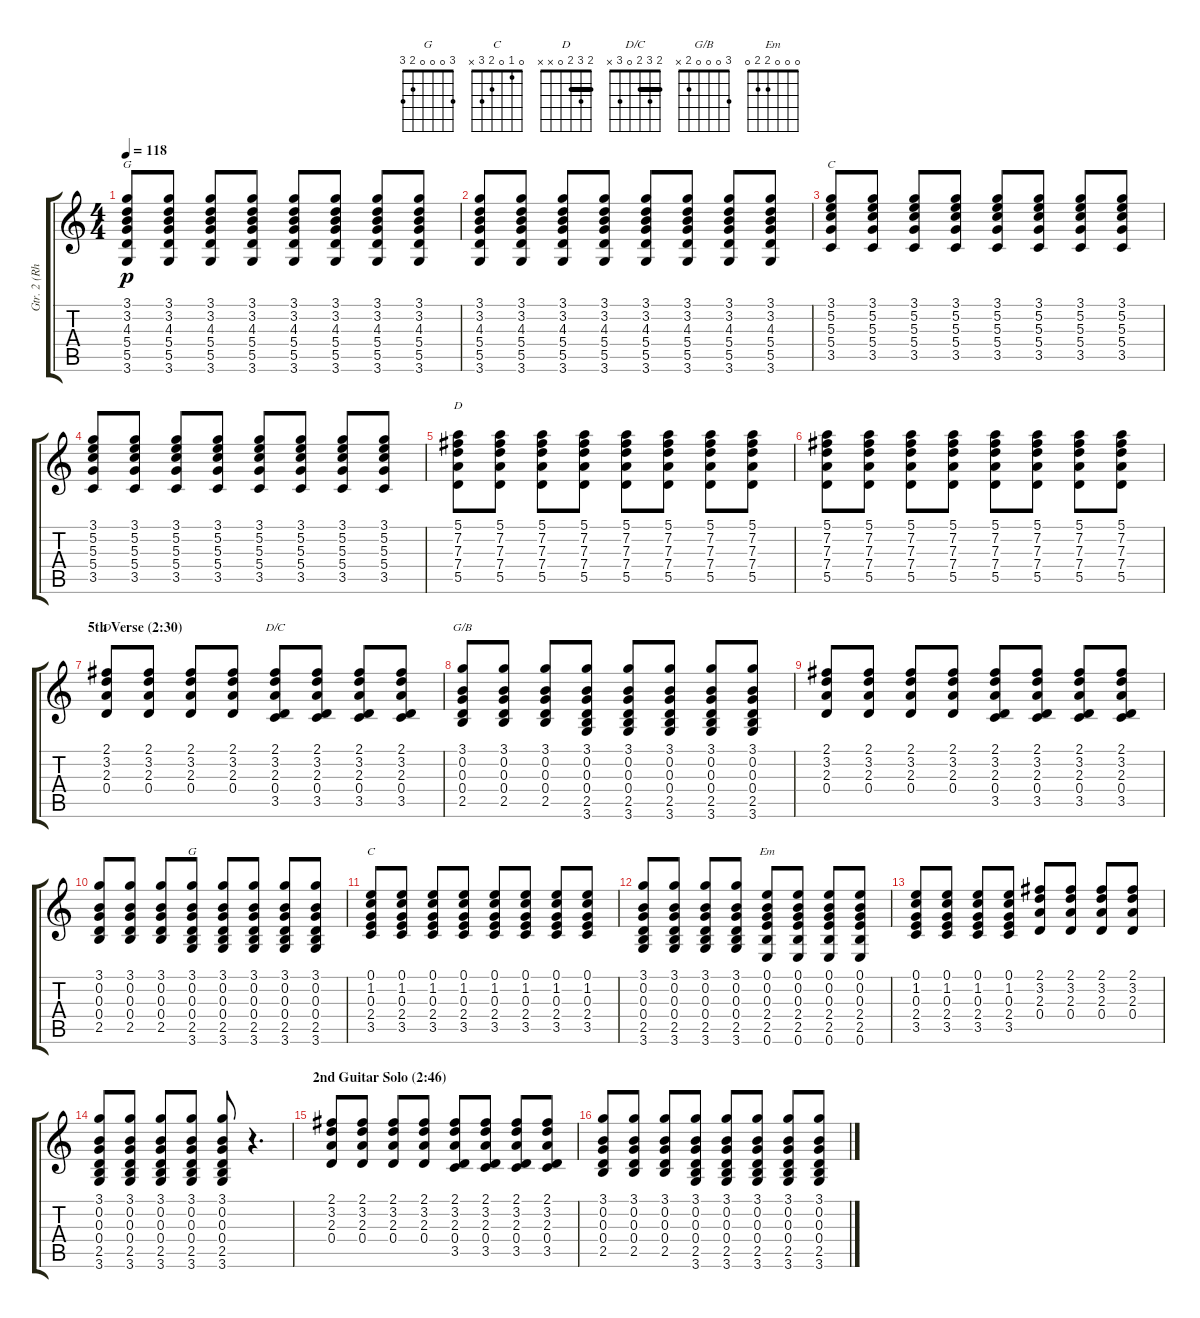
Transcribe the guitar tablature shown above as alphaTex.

\track ("Gtr. 2 (Rhythm)" "Gtr. 2 (Rh") {instrument acousticguitarsteel}
\staff {score tabs}
\tuning (E4 B3 G3 D3 A2 E2) {hide}
\chord ("G" 3 3 4 5 5 3) {barre 3}
\chord ("C" 3 5 5 5 3 x) {barre 3}
\chord ("D" 5 7 7 7 5 x) {firstfret 5 barre 5}
\chord ("D" 2 3 2 0 x x) {barre 2}
\chord ("D/C" 2 3 2 0 3 x) {barre 2}
\chord ("G/B" 3 0 0 0 2 x)
\chord ("G" 3 0 0 0 2 3)
\chord ("C" 0 1 0 2 3 x)
\chord ("Em" 0 0 0 2 2 0)
\ts (4 4)
\tempo 118
\clef g2
\ks c
(3.1 3.2 4.3 5.4 5.5 3.6).8{ch "G" dy p} (3.1 3.2 4.3 5.4 5.5 3.6).8 (3.1 3.2 4.3 5.4 5.5 3.6).8 (3.1 3.2 4.3 5.4 5.5 3.6).8 (3.1 3.2 4.3 5.4 5.5 3.6).8 (3.1 3.2 4.3 5.4 5.5 3.6).8 (3.1 3.2 4.3 5.4 5.5 3.6).8 (3.1 3.2 4.3 5.4 5.5 3.6).8 |
(3.1 3.2 4.3 5.4 5.5 3.6).8 (3.1 3.2 4.3 5.4 5.5 3.6).8 (3.1 3.2 4.3 5.4 5.5 3.6).8 (3.1 3.2 4.3 5.4 5.5 3.6).8 (3.1 3.2 4.3 5.4 5.5 3.6).8 (3.1 3.2 4.3 5.4 5.5 3.6).8 (3.1 3.2 4.3 5.4 5.5 3.6).8 (3.1 3.2 4.3 5.4 5.5 3.6).8 |
(3.1 5.2 5.3 5.4 3.5).8{ch "C"} (3.1 5.2 5.3 5.4 3.5).8 (3.1 5.2 5.3 5.4 3.5).8 (3.1 5.2 5.3 5.4 3.5).8 (3.1 5.2 5.3 5.4 3.5).8 (3.1 5.2 5.3 5.4 3.5).8 (3.1 5.2 5.3 5.4 3.5).8 (3.1 5.2 5.3 5.4 3.5).8 |
(3.1 5.2 5.3 5.4 3.5).8 (3.1 5.2 5.3 5.4 3.5).8 (3.1 5.2 5.3 5.4 3.5).8 (3.1 5.2 5.3 5.4 3.5).8 (3.1 5.2 5.3 5.4 3.5).8 (3.1 5.2 5.3 5.4 3.5).8 (3.1 5.2 5.3 5.4 3.5).8 (3.1 5.2 5.3 5.4 3.5).8 |
(5.1 7.2 7.3 7.4 5.5).8{ch "D"} (5.1 7.2 7.3 7.4 5.5).8 (5.1 7.2 7.3 7.4 5.5).8 (5.1 7.2 7.3 7.4 5.5).8 (5.1 7.2 7.3 7.4 5.5).8 (5.1 7.2 7.3 7.4 5.5).8 (5.1 7.2 7.3 7.4 5.5).8 (5.1 7.2 7.3 7.4 5.5).8 |
(5.1 7.2 7.3 7.4 5.5).8 (5.1 7.2 7.3 7.4 5.5).8 (5.1 7.2 7.3 7.4 5.5).8 (5.1 7.2 7.3 7.4 5.5).8 (5.1 7.2 7.3 7.4 5.5).8 (5.1 7.2 7.3 7.4 5.5).8 (5.1 7.2 7.3 7.4 5.5).8 (5.1 7.2 7.3 7.4 5.5).8 |
\section ("" "5th Verse (2:30)")
(2.1 3.2 2.3 0.4).8{ch "D"} (2.1 3.2 2.3 0.4).8 (2.1 3.2 2.3 0.4).8 (2.1 3.2 2.3 0.4).8 (2.1 3.2 2.3 0.4 3.5).8{ch "D/C"} (2.1 3.2 2.3 0.4 3.5).8 (2.1 3.2 2.3 0.4 3.5).8 (2.1 3.2 2.3 0.4 3.5).8 |
(3.1 0.2 0.3 0.4 2.5).8{ch "G/B"} (3.1 0.2 0.3 0.4 2.5).8 (3.1 0.2 0.3 0.4 2.5).8 (3.1 0.2 0.3 0.4 2.5 3.6).8 (3.1 0.2 0.3 0.4 2.5 3.6).8 (3.1 0.2 0.3 0.4 2.5 3.6).8 (3.1 0.2 0.3 0.4 2.5 3.6).8 (3.1 0.2 0.3 0.4 2.5 3.6).8 |
(2.1 3.2 2.3 0.4).8 (2.1 3.2 2.3 0.4).8 (2.1 3.2 2.3 0.4).8 (2.1 3.2 2.3 0.4).8 (2.1 3.2 2.3 0.4 3.5).8 (2.1 3.2 2.3 0.4 3.5).8 (2.1 3.2 2.3 0.4 3.5).8 (2.1 3.2 2.3 0.4 3.5).8 |
(3.1 0.2 0.3 0.4 2.5).8 (3.1 0.2 0.3 0.4 2.5).8 (3.1 0.2 0.3 0.4 2.5).8 (3.1 0.2 0.3 0.4 2.5 3.6).8{ch "G"} (3.1 0.2 0.3 0.4 2.5 3.6).8 (3.1 0.2 0.3 0.4 2.5 3.6).8 (3.1 0.2 0.3 0.4 2.5 3.6).8 (3.1 0.2 0.3 0.4 2.5 3.6).8 |
(0.1 1.2 0.3 2.4 3.5).8{ch "C"} (0.1 1.2 0.3 2.4 3.5).8 (0.1 1.2 0.3 2.4 3.5).8 (0.1 1.2 0.3 2.4 3.5).8 (0.1 1.2 0.3 2.4 3.5).8 (0.1 1.2 0.3 2.4 3.5).8 (0.1 1.2 0.3 2.4 3.5).8 (0.1 1.2 0.3 2.4 3.5).8 |
(3.1 0.2 0.3 0.4 2.5 3.6).8 (3.1 0.2 0.3 0.4 2.5 3.6).8 (3.1 0.2 0.3 0.4 2.5 3.6).8 (3.1 0.2 0.3 0.4 2.5 3.6).8 (0.1 0.2 0.3 2.4 2.5 0.6).8{ch "Em"} (0.1 0.2 0.3 2.4 2.5 0.6).8 (0.1 0.2 0.3 2.4 2.5 0.6).8 (0.1 0.2 0.3 2.4 2.5 0.6).8 |
(0.1 1.2 0.3 2.4 3.5).8 (0.1 1.2 0.3 2.4 3.5).8 (0.1 1.2 0.3 2.4 3.5).8 (0.1 1.2 0.3 2.4 3.5).8 (2.1 3.2 2.3 0.4).8 (2.1 3.2 2.3 0.4).8 (2.1 3.2 2.3 0.4).8 (2.1 3.2 2.3 0.4).8 |
(3.1 0.2 0.3 0.4 2.5 3.6).8 (3.1 0.2 0.3 0.4 2.5 3.6).8 (3.1 0.2 0.3 0.4 2.5 3.6).8 (3.1 0.2 0.3 0.4 2.5 3.6).8 (3.1 0.2 0.3 0.4 2.5 3.6).8 r.4{d} |
\section ("" "2nd Guitar Solo (2:46)")
(2.1 3.2 2.3 0.4).8 (2.1 3.2 2.3 0.4).8 (2.1 3.2 2.3 0.4).8 (2.1 3.2 2.3 0.4).8 (2.1 3.2 2.3 0.4 3.5).8 (2.1 3.2 2.3 0.4 3.5).8 (2.1 3.2 2.3 0.4 3.5).8 (2.1 3.2 2.3 0.4 3.5).8 |
(3.1 0.2 0.3 0.4 2.5).8 (3.1 0.2 0.3 0.4 2.5).8 (3.1 0.2 0.3 0.4 2.5).8 (3.1 0.2 0.3 0.4 2.5 3.6).8 (3.1 0.2 0.3 0.4 2.5 3.6).8 (3.1 0.2 0.3 0.4 2.5 3.6).8 (3.1 0.2 0.3 0.4 2.5 3.6).8 (3.1 0.2 0.3 0.4 2.5 3.6).8
